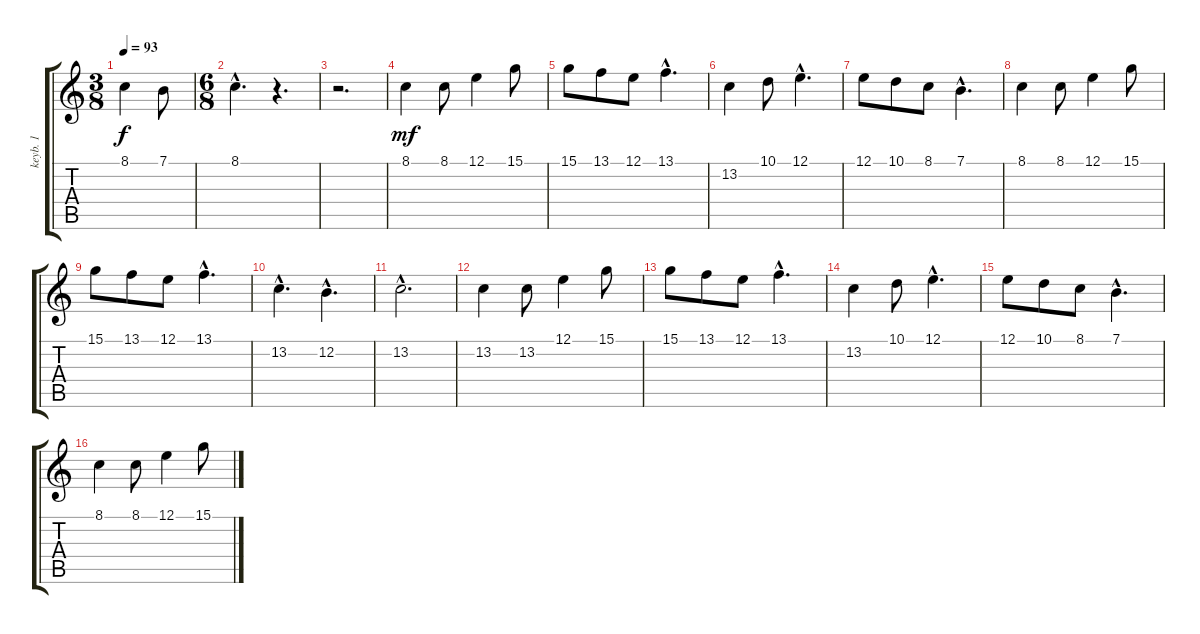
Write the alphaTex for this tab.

\track ("keyb. 1" "keyb. 1") {instrument koto}
\staff {score tabs}
\tuning (E4 B3 G3 D3 A2 E2) {hide}
\ts (3 8)
\tempo 93
\clef g2
\ks c
8.1.4{dy f} 7.1.8 |
\ts (6 8)
8.1{hac}.4{d} r.4{d} |
r.2{d} |
8.1.4{dy mf instrument trumpet} 8.1.8 12.1.4 15.1.8 |
15.1.8 13.1.8 12.1.8 13.1{hac}.4{d} |
13.2.4 10.1.8 12.1{hac}.4{d} |
12.1.8 10.1.8 8.1.8 7.1{hac}.4{d} |
8.1.4 8.1.8 12.1.4 15.1.8 |
15.1.8 13.1.8 12.1.8 13.1{hac}.4{d} |
13.2{hac}.4{d} 12.2{hac}.4{d} |
13.2{hac}.2{d} |
13.2.4 13.2.8 12.1.4 15.1.8 |
15.1.8 13.1.8 12.1.8 13.1{hac}.4{d} |
13.2.4 10.1.8 12.1{hac}.4{d} |
12.1.8 10.1.8 8.1.8 7.1{hac}.4{d} |
8.1.4 8.1.8 12.1.4 15.1.8
